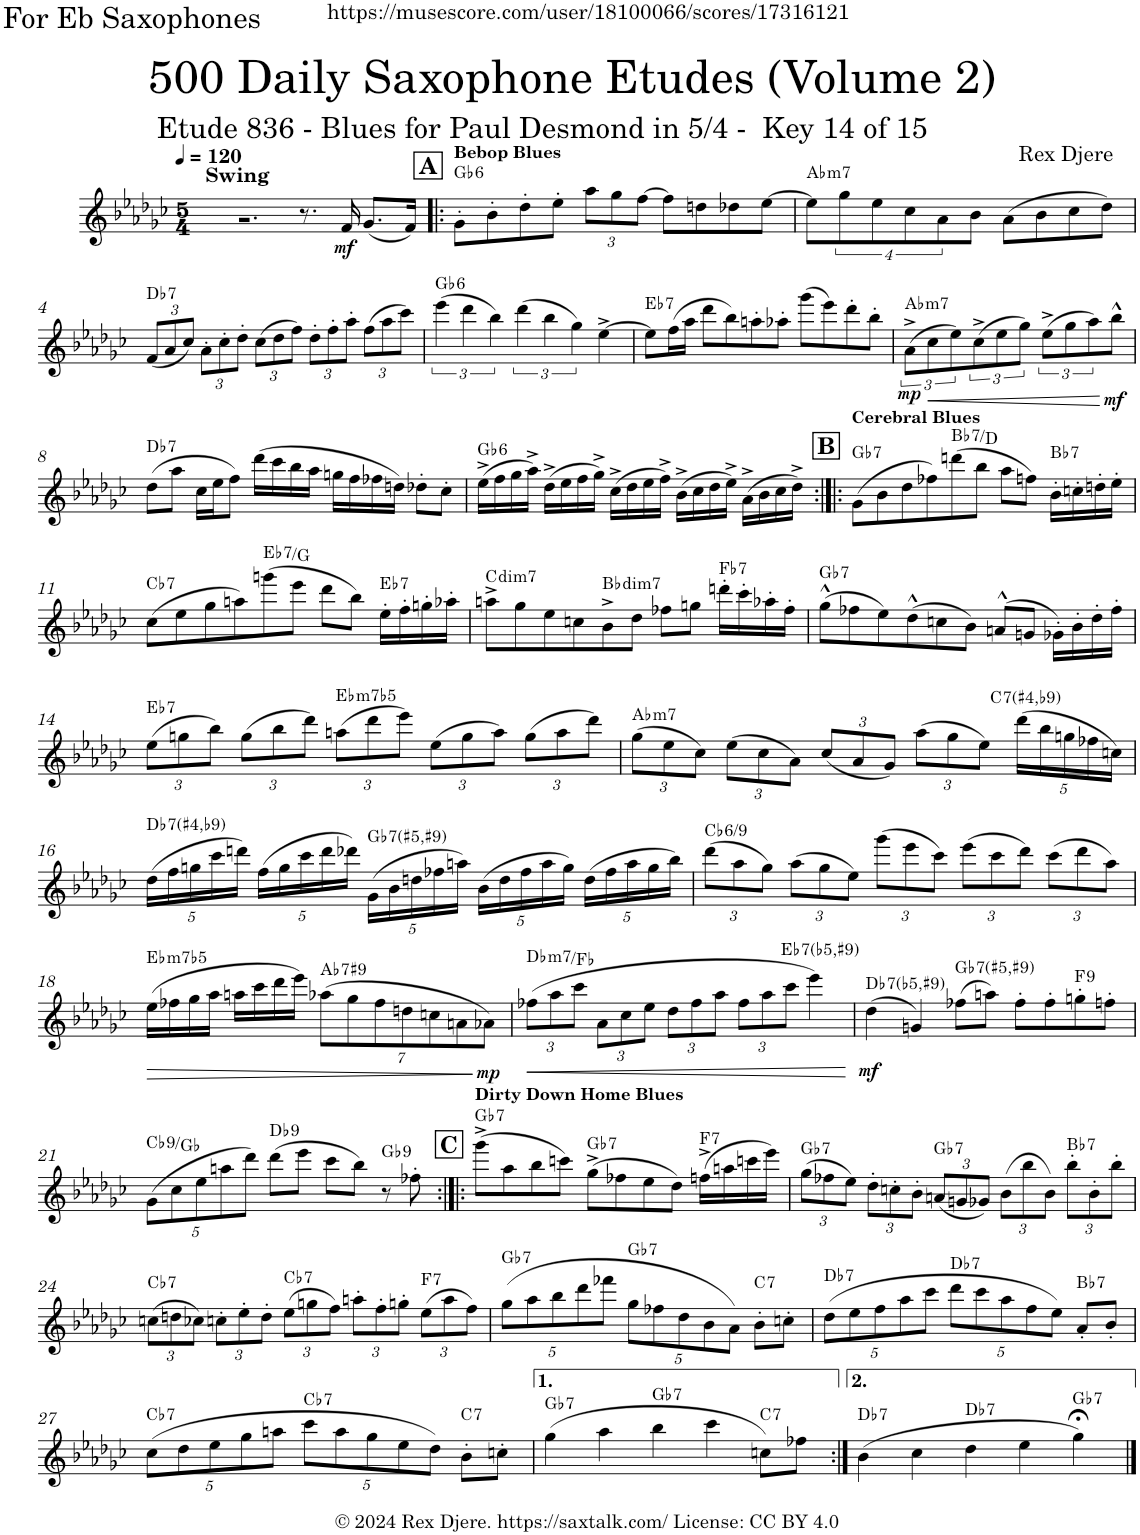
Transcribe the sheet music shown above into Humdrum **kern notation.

**kern	**dynam	**harte
*part1	*part1	*part1
*staff1	*staff1	*
*I"Alto Saxophone	*	*
*I'A. Sax.	*	*
*clefG2	*	*
*Trd5c9	*	*
*k[b-e-a-d-g-c-]	*	*
*M5/4	*	*
*MM120	*	*
=1	=1	=1
!LO:TX:a:B:t=Swing	!	!
2.rg	.	.
8.r	.	.
!	!LO:DY:b	!
16f/	mf	.
(8.g-/L	.	.
16f/Jk)	.	.
!!LO:REH:place=s1:a:B:cj:fs=14:t=A
=2!|:	=2!|:	=2!|:
!LO:TX:a:B:t=Bebop Blues	!	!LO:H:kt=6
8g-'\L	.	Gb:maj6
8b-'\	.	.
8dd-'\	.	.
8ee-'\J	.	.
*Xbrackettup	*	*
12aa-\L	.	.
12gg-\	.	.
[12ff\J	.	.
8ff\L]	.	.
8ddn\	.	.
8dd-X\	.	.
[8ee-\J	.	.
=3	=3	=3
!	!	!LO:H:kt=m7
8ee-\L]	.	Ab:min7
8gg-\	.	.
8ee-\	.	.
8cc-\	.	.
8a-\	.	.
8b-\J	.	.
(8a-\L	.	.
8b-\	.	.
8cc-\	.	.
8dd-\J)	.	.
!!LO:LB:g=z
=4	=4	=4
!	!	!LO:H:kt=7
(12f/L	.	Db:7
12a-/	.	.
12cc-/J)	.	.
12a-'\L	.	.
12cc-'\	.	.
12dd-'\J	.	.
(12cc-\L	.	.
12dd-\	.	.
12ff\J)	.	.
12dd-'\L	.	.
12ff'\	.	.
12aa-'\J	.	.
(12ff\L	.	.
12aa-\	.	.
12ccc-\J)	.	.
=5	=5	=5
*brackettup	*	*
!	!	!LO:H:kt=6
(6eee-\	.	Gb:maj6
6ddd-\	.	.
6bb-\)	.	.
(6ddd-\	.	.
6bb-\	.	.
6gg-\)	.	.
[4ee-^\	.	.
=6	=6	=6
!	!	!LO:H:kt=7
8ee-\L]	.	Eb:7
(16ff\L	.	.
16aa-\JJ	.	.
8ddd-\L	.	.
8bb-\)	.	.
8aan'\	.	.
8aa-X'\J	.	.
(8ggg-\L	.	.
8eee-\)	.	.
8ddd-'\	.	.
8bb-'\J	.	.
=7	=7	=7
!	!LO:DY:b	!LO:H:kt=m7
(8a-^\L	mp	Ab:min7
!	!LO:HP:b	!
8cc-\	<	.
8ee-\)	.	.
(8cc-^\	.	.
8ee-\	.	.
8gg-\J)	.	.
(8ee-^\L	.	.
8gg-\	.	.
8aa-\)	.	.
!	!LO:DY:n=1:b	!
8bb-^^\J	[ mf	.
!!LO:LB:g=z
=8	=8	=8
!	!	!LO:H:kt=7
(8dd-\L	.	Db:7
8aa-\J	.	.
16cc-\LL	.	.
16ee-\J	.	.
8ff\J)	.	.
(16ddd-\LL	.	.
16ccc-\	.	.
16bb-\	.	.
16aa-\JJ	.	.
16ggn\LL	.	.
16ff\	.	.
16ff-X\	.	.
16ddn\JJ)	.	.
8dd-X'\L	.	.
8cc-'\J	.	.
=9	=9	=9
!	!	!LO:H:kt=6
(16ee-^\LL	.	Gb:maj6
16ff\	.	.
16gg-\	.	.
16aa-^\JJ)	.	.
(16dd-^\LL	.	.
16ee-\	.	.
16ff\	.	.
16gg-^\JJ)	.	.
(16cc-^\LL	.	.
16dd-\	.	.
16ee-\	.	.
16ff^\JJ)	.	.
(16b-^\LL	.	.
16cc-\	.	.
16dd-\	.	.
16ee-^\JJ)	.	.
(16a-^\LL	.	.
16b-\	.	.
16cc-\	.	.
16dd-^\JJ)	.	.
!!LO:REH:place=s1:a:B:cj:fs=14:t=B
=10:|!|:	=10:|!|:	=10:|!|:
!LO:TX:a:B:t=Cerebral Blues	!	!LO:H:kt=7
(8g-\L	.	Gb:7
8b-\	.	.
8dd-\	.	.
8ff-X\)	.	.
!	!	!LO:H:kt=7
(8dddn\	.	Bb:7/3
8bb-\J	.	.
8aa-\L	.	.
8ffn\J)	.	.
!	!	!LO:H:kt=7
16b-'\LL	.	Bb:7
16ccn'\	.	.
16ddn'\	.	.
16ee-'\JJ	.	.
!!LO:LB:g=z
=11	=11	=11
!	!	!LO:H:kt=7
(8cc-\L	.	Cb:7
8ee-\	.	.
8gg-\	.	.
8aan\)	.	.
!	!	!LO:H:kt=7
(8gggn\	.	Eb:7/3
8eee-\J	.	.
8ddd-\L	.	.
8bb-\J)	.	.
!	!	!LO:H:kt=7
16ee-'\LL	.	Eb:7
16ff'\	.	.
16ggn'\	.	.
16aa-X'\JJ	.	.
=12	=12	=12
!	!	!LO:H:kt=dim7
8aan^\L	.	C:dim7
8gg-\	.	.
8ee-\	.	.
8ccn\	.	.
!	!	!LO:H:kt=dim7
8b-^\	.	Bb:dim7
8dd-\J	.	.
8ff-X\L	.	.
8ggn\J	.	.
!	!	!LO:H:kt=7
16dddn'\LL	.	Fb:7
16ccc-'\	.	.
16aa-X'\	.	.
16ff-'\JJ	.	.
=13	=13	=13
!	!	!LO:H:kt=7
(8gg-^^\L	.	Gb:7
8ff-X\	.	.
8ee-\)	.	.
(8dd-^^\	.	.
8ccn\	.	.
8b-\J)	.	.
(8an^^/L	.	.
8gn/J	.	.
16g-X'\LL)	.	.
16b-'\	.	.
16dd-'\	.	.
16ff-'\JJ	.	.
!!LO:LB:g=z
=14	=14	=14
*Xbrackettup	*	*
!	!	!LO:H:kt=7
(12ee-\L	.	Eb:7
12ggn\	.	.
12bb-\J)	.	.
(12gg\L	.	.
12bb-\	.	.
12ddd-\J)	.	.
!	!	!LO:H:kt=m7b5
(12aan\L	.	Eb:hdim7
12ddd-\	.	.
12eee-\J)	.	.
(12ee-\L	.	.
12gg\	.	.
12aa\J)	.	.
(12gg\L	.	.
12aa\	.	.
12ddd-\J)	.	.
=15	=15	=15
!	!	!LO:H:kt=m7
(12gg-\L	.	Ab:min7
12ee-\	.	.
12cc-\J)	.	.
(12ee-\L	.	.
12cc-\	.	.
12a-\J)	.	.
(12cc-/L	.	.
12a-/	.	.
12g-/J)	.	.
(12aa-\L	.	.
12gg-\	.	.
12ee-\J)	.	.
!	!	!LO:H:kt=7
(20ddd-\LL	.	C:7(#4,b9)
20bb-\	.	.
20ggn\	.	.
20ff-X\	.	.
20ccn\JJ)	.	.
!!LO:LB:g=z
=16	=16	=16
!	!	!LO:H:kt=7
(20dd-\LL	.	Db:7(#4,b9)
20ff\	.	.
20ggn\	.	.
20ccc-\	.	.
20dddn\JJ)	.	.
(20ff\LL	.	.
20gg\	.	.
20ccc-\	.	.
20ddd\	.	.
20ddd-X\JJ)	.	.
!	!	!LO:H:kt=7
(20g-\LL	.	Gb:(3,#5,b7,#9)
20b-\	.	.
20ddn\	.	.
20ff-X\	.	.
20aan\JJ)	.	.
(20b-\LL	.	.
20dd\	.	.
20ff-\	.	.
20aa\	.	.
20gg\JJ)	.	.
(20dd\LL	.	.
20ff-\	.	.
20aa\	.	.
20gg\	.	.
20bb-\JJ)	.	.
=17	=17	=17
!	!	!LO:H:kt=/6
(12ddd-\L	.	Cb:maj6(9)
12aa-\	.	.
12gg-\J)	.	.
(12aa-\L	.	.
12gg-\	.	.
12ee-\J)	.	.
(12ggg-\L	.	.
12eee-\	.	.
12ccc-\J)	.	.
(12eee-\L	.	.
12ccc-\	.	.
12ddd-\J)	.	.
(12ccc-\L	.	.
12ddd-\	.	.
12aa-\J)	.	.
!!LO:LB:g=z
=18	=18	=18
!	!LO:HP:b	!LO:H:kt=m7b5
(16ee-\LL	>	Eb:hdim7
16ff-X\	.	.
16gg-\	.	.
16aa-\JJ	.	.
16aan\LL	.	.
16ccc-\	.	.
16ddd-\	.	.
16eee-\JJ)	.	.
!	!	!LO:H:kt=7
(28%3aa-X\L	.	Ab:7(#9)
28%3gg-\	.	.
28%3ff-\	.	.
28%3ddn\	.	.
28%3ccn\	.	.
28%3an\	.	.
!	!LO:DY:n=1:b	!
28%3a-X\J)	] mp	.
=19	=19	=19
!	!LO:HP:b	!LO:H:kt=m7
(12ff-X\L	<	Db:min7/b3
12aa-\	.	.
12ccc-\J	.	.
12a-\L	.	.
12cc-\	.	.
12ee-\J	.	.
12dd-\L	.	.
12ff-\	.	.
12aa-\J	.	.
12ff-\L	.	.
12aa-\	.	.
12ccc-\J	.	.
!	!	!LO:H:kt=7
4eee-\)	.	Eb:(3,b5,b7,#9)
.	[	.
=20	=20	=20
!	!LO:DY:b	!LO:H:kt=7
(4dd-\	mf	Db:(3,b5,b7,#9)
4gn/)	.	.
!	!	!LO:H:kt=7
(8ff-X\L	.	Gb:(3,#5,b7,#9)
8aan\J)	.	.
8ff-'\L	.	.
8ff-'\	.	.
!	!	!LO:H:kt=9
8ggn'\	.	F:9
8ffn'\J	.	.
!!LO:LB:g=z
=21	=21	=21
!	!	!LO:H:kt=9
(10g-\L	.	Cb:9/5
10cc-\	.	.
10ee-\	.	.
10aan\	.	.
10ddd-\J)	.	.
!	!	!LO:H:kt=9
(8ddd-\L	.	Db:9
8eee-\J	.	.
8ccc-\L	.	.
8bb-\J)	.	.
!	!	!LO:H:kt=9
8r	.	Gb:9
8ff-X'\	.	.
!!LO:REH:place=s1:a:B:cj:fs=14:t=C
=22:|!|:	=22:|!|:	=22:|!|:
!LO:TX:a:B:t=Dirty Down Home Blues	!	!LO:H:kt=7
(8ggg-^\L	.	Gb:7
8aa-\	.	.
8bb-\	.	.
8cccn\J)	.	.
!	!	!LO:H:kt=7
(8gg-^\L	.	Gb:7
8ff-X\	.	.
8ee-\	.	.
8dd-\J)	.	.
!	!	!LO:H:kt=7
(16ffn^\LL	.	F:7
16aan\	.	.
16cccn\	.	.
16eee-\JJ)	.	.
=23	=23	=23
!	!	!LO:H:kt=7
(12gg-\L	.	Gb:7
12ff-X\	.	.
12ee-\J)	.	.
12dd-'\L	.	.
12ccn'\	.	.
12b-'\J	.	.
!	!	!LO:H:kt=7
(12an/L	.	Gb:7
12gn/	.	.
12g-X/J)	.	.
(12b-\L	.	.
12bb-\	.	.
12b-\J)	.	.
!	!	!LO:H:kt=7
12bb-'\L	.	Bb:7
12b-'\	.	.
12bb-'\J	.	.
!!LO:LB:g=z
=24	=24	=24
!	!	!LO:H:kt=7
(12ccn\L	.	Cb:7
12ddn\	.	.
12cc-X\J)	.	.
12ccn'\L	.	.
12ee-'\	.	.
12dd'\J	.	.
!	!	!LO:H:kt=7
(12ee-\L	.	Cb:7
12ggn\	.	.
12ff\J)	.	.
12aan'\L	.	.
12ff'\	.	.
12ggn'\J	.	.
!	!	!LO:H:kt=7
(12ee-\L	.	F:7
12aa\	.	.
12ff\J)	.	.
=25	=25	=25
!	!	!LO:H:kt=7
(10gg-\L	.	Gb:7
10aa-\	.	.
10bb-\	.	.
10ddd-\	.	.
10fff-X\J	.	.
!	!	!LO:H:kt=7
10gg-\L	.	Gb:7
10ff-X\	.	.
10dd-\	.	.
10b-\	.	.
10a-\J)	.	.
!	!	!LO:H:kt=7
8b-'\L	.	C:7
8ccn'\J	.	.
=26	=26	=26
!	!	!LO:H:kt=7
(10dd-\L	.	Db:7
10ee-\	.	.
10ff\	.	.
10aa-\	.	.
10ccc-\J	.	.
!	!	!LO:H:kt=7
10ddd-\L	.	Db:7
10ccc-\	.	.
10aa-\	.	.
10ff\	.	.
10ee-\J)	.	.
!	!	!LO:H:kt=7
8a-'/L	.	Bb:7
8b-'/J	.	.
!!LO:LB:g=z
=27	=27	=27
!	!	!LO:H:kt=7
(10cc-\L	.	Cb:7
10dd-\	.	.
10ee-\	.	.
10gg-\	.	.
10aan\J	.	.
!	!	!LO:H:kt=7
10ccc-\L	.	Cb:7
10aa\	.	.
10gg-\	.	.
10ee-\	.	.
10dd-\J)	.	.
!	!	!LO:H:kt=7
8b-'\L	.	C:7
8ccn'\J	.	.
=28	=28	=28
!	!	!LO:H:kt=7
(4gg-\	.	Gb:7
4aa-\	.	.
!	!	!LO:H:kt=7
4bb-\	.	Gb:7
4ccc-\	.	.
!	!	!LO:H:kt=7
8ccn\L)	.	C:7
8ff-X\J	.	.
=29:|!	=29:|!	=29:|!
!	!	!LO:H:kt=7
(4b-\	.	Db:7
4cc-\	.	.
!	!	!LO:H:kt=7
4dd-\	.	Db:7
4ee-\	.	.
!	!	!LO:H:kt=7
4gg-;<\)	.	Gb:7
==	==	==
*-	*-	*-
